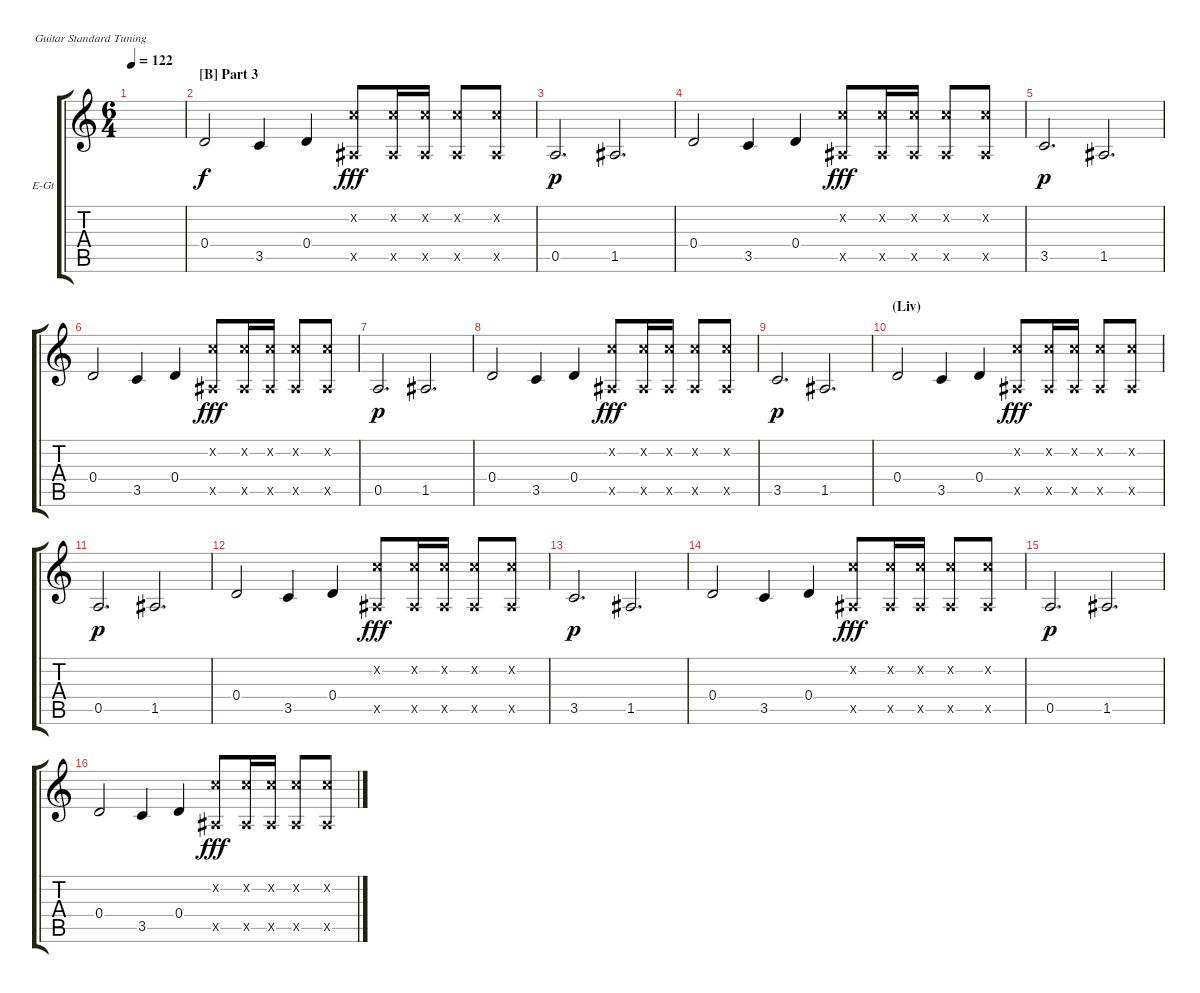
\bracketExtendMode groupsimilarinstruments
\firstSystemTrackNameOrientation horizontal
\otherSystemsTrackNameOrientation horizontal
\track ("Electric Guitar 2" "E-Gt") {instrument distortionguitar}
\staff {score tabs}
\tuning (E4 B3 G3 D3 A2 E2)
\ts (6 4)
\tempo 122
\clef g2
\ks c
|
\section ("B" "Part 3")
0.4.2 3.5.4 0.4.4 (1.5{x} 1.2{x}).8{dy fff} (1.5{x} 1.2{x}).16 (1.5{x} 1.2{x}).16 (1.5{x} 1.2{x}).8 (1.5{x} 1.2{x}).8 |
0.5.2{d dy p} 1.5.2{d} |
0.4.2 3.5.4 0.4.4 (1.5{x} 1.2{x}).8{dy fff} (1.5{x} 1.2{x}).16 (1.5{x} 1.2{x}).16 (1.5{x} 1.2{x}).8 (1.5{x} 1.2{x}).8 |
3.5.2{d dy p} 1.5.2{d} |
0.4.2 3.5.4 0.4.4 (1.5{x} 1.2{x}).8{dy fff} (1.5{x} 1.2{x}).16 (1.5{x} 1.2{x}).16 (1.5{x} 1.2{x}).8 (1.5{x} 1.2{x}).8 |
0.5.2{d dy p} 1.5.2{d} |
0.4.2 3.5.4 0.4.4 (1.5{x} 1.2{x}).8{dy fff} (1.5{x} 1.2{x}).16 (1.5{x} 1.2{x}).16 (1.5{x} 1.2{x}).8 (1.5{x} 1.2{x}).8 |
3.5.2{d dy p} 1.5.2{d} |
\section ("" "(Liv)")
0.4.2 3.5.4 0.4.4 (1.5{x} 1.2{x}).8{dy fff} (1.5{x} 1.2{x}).16 (1.5{x} 1.2{x}).16 (1.5{x} 1.2{x}).8 (1.5{x} 1.2{x}).8 |
0.5.2{d dy p} 1.5.2{d} |
0.4.2 3.5.4 0.4.4 (1.5{x} 1.2{x}).8{dy fff} (1.5{x} 1.2{x}).16 (1.5{x} 1.2{x}).16 (1.5{x} 1.2{x}).8 (1.5{x} 1.2{x}).8 |
3.5.2{d dy p} 1.5.2{d} |
0.4.2 3.5.4 0.4.4 (1.5{x} 1.2{x}).8{dy fff} (1.5{x} 1.2{x}).16 (1.5{x} 1.2{x}).16 (1.5{x} 1.2{x}).8 (1.5{x} 1.2{x}).8 |
0.5.2{d dy p} 1.5.2{d} |
0.4.2 3.5.4 0.4.4 (1.5{x} 1.2{x}).8{dy fff} (1.5{x} 1.2{x}).16 (1.5{x} 1.2{x}).16 (1.5{x} 1.2{x}).8 (1.5{x} 1.2{x}).8
